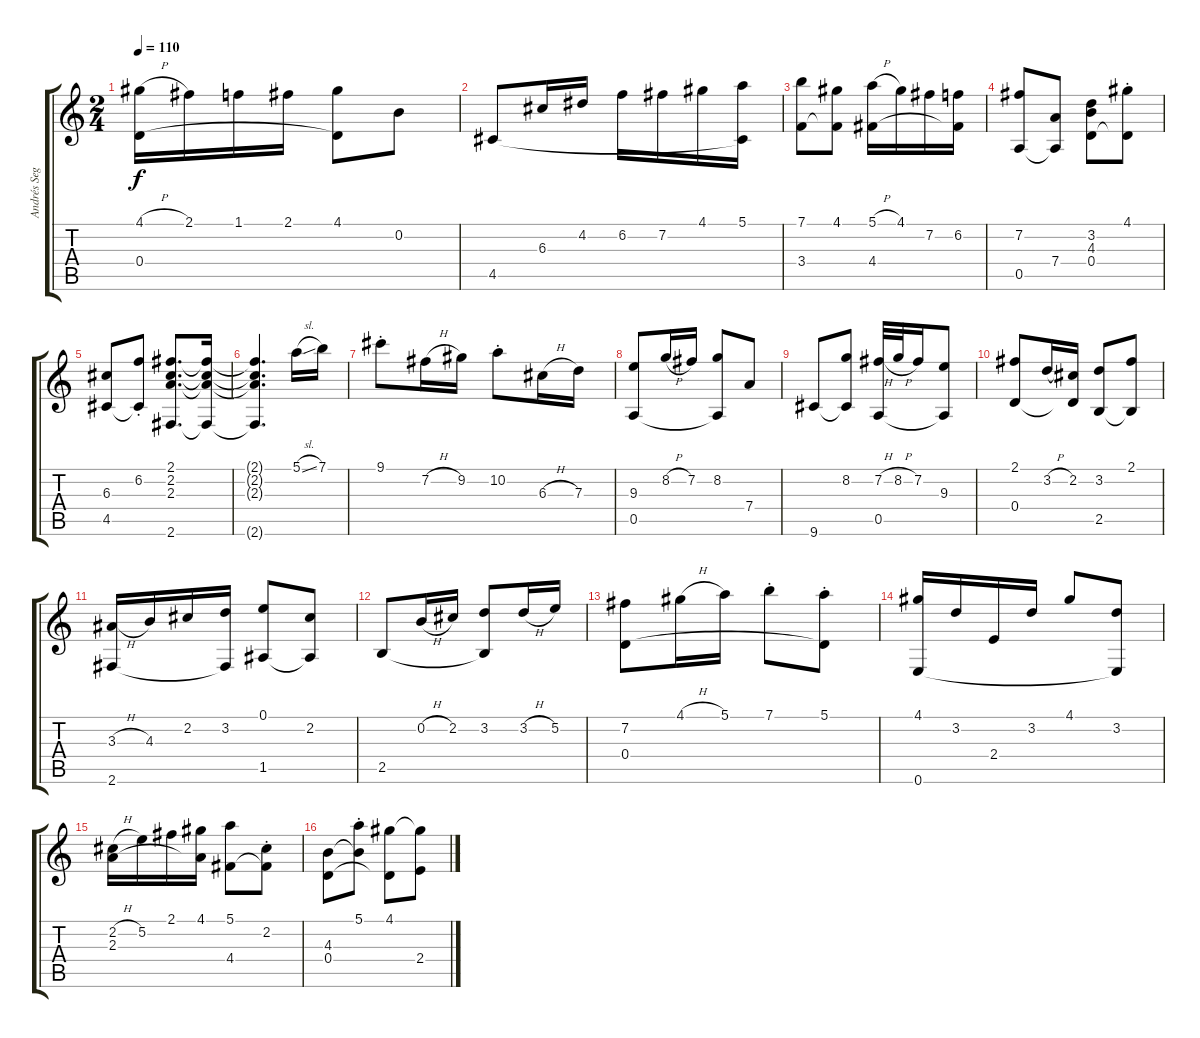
\track ("Andrés Segovia" "Andrés Seg") {instrument acousticguitarnylon}
\staff {score tabs}
\tuning (E4 B3 G3 D3 A2 E2) {hide}
\ts (2 4)
\tempo 110
\clef g2
\ks c
(4.1{h} 0.4).16{dy f} 2.1.16 1.1.16 2.1.16 (4.1 0.4{t}).8 0.2.8 |
4.5.8 6.3.16 4.2.16 6.2.16 7.2.16 4.1.16 (5.1 4.5{t}).16 |
(7.1 3.4).8 (4.1 3.4{t}).8 (5.1{h} 4.4).16 4.1.16 7.2.16 (6.2 4.4{t}).16 |
(7.2 0.5).8 (7.4 0.5{t}).8 (3.2 4.3 0.4).8 (4.1{st} 0.4{t}).8 |
(6.3 4.5).8 (6.2{st} 4.5{t}).8 (2.1 2.2 2.3 2.6).8{d} (2.1{t} 2.2{t} 2.3{t} 2.6{t}).16 |
(2.1{t} 2.2{t} 2.3{t} 2.6{t}).4{d} 5.1{sl}.16 7.1.16 |
9.1{st}.8 7.2{h}.16 9.2.16 10.2{st}.8 6.3{h}.16 7.3.16 |
(9.3 0.5).8 8.2{h}.16 7.2.16 (8.2 0.5{t}).8 7.4.8 |
9.6.8 (8.2 9.6{t}).8 (7.2{h} 0.5).32 8.2{h}.32 7.2.16 (9.3 0.5{t}).8 |
(2.1 0.4).8 3.2{h}.16 (2.2 0.4{t}).16 (3.2 2.5).8 (2.1 2.5{t}).8 |
(3.3{h} 2.6).16 4.3.16 2.2.16 (3.2 2.6{t}).16 (0.1 1.5).8 (2.2 1.5{t}).8 |
2.5.8 0.2{h}.16 2.2.16 (3.2 2.5{t}).8 3.2{h}.16 5.2.16 |
(7.2 0.4).8 4.1{h}.16 5.1.16 7.1{st}.8 (5.1{st} 0.4{t}).8 |
(4.1 0.6).16 3.2.16 2.4.16 3.2.16 4.1.8 (3.2 0.6{t}).8 |
(2.2{h} 2.3).16 5.2.16 2.1.16 (4.1 2.3{t}).16 (5.1 4.4).8 (2.2{st} 4.4{t}).8 |
(4.3 0.4).8 (5.1{st} 4.3{t}).8 (4.1 0.4{t}).8 (4.1{t} 2.4).8
